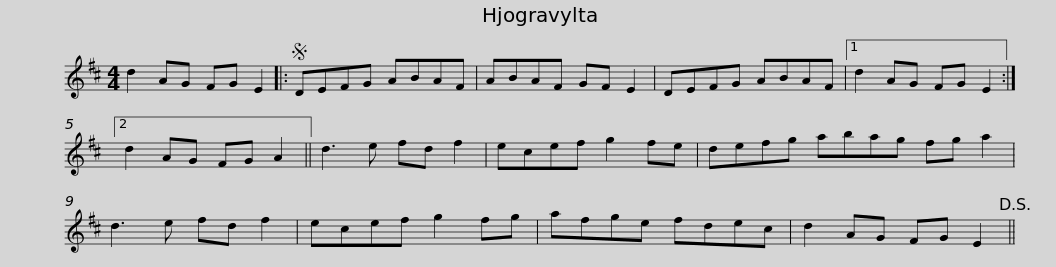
X:1
L:1/8
M:4/4
I:linebreak $
K:D
V:1 treble
V:1
 d2 AG FG E2 |:S DEFG ABAF | ABAF GF E2 | DEFG ABAF |1 d2 AG FG E2 :|2 %5
 d2 AG FG A2 ||$ d3 e fd f2 | ecef g2 fe | defg abag fg a2 | d3 e fd f2 | %10
 ecef g2 fg |$ afge fdec | d2 AG FG E2!D.S.! || %13
